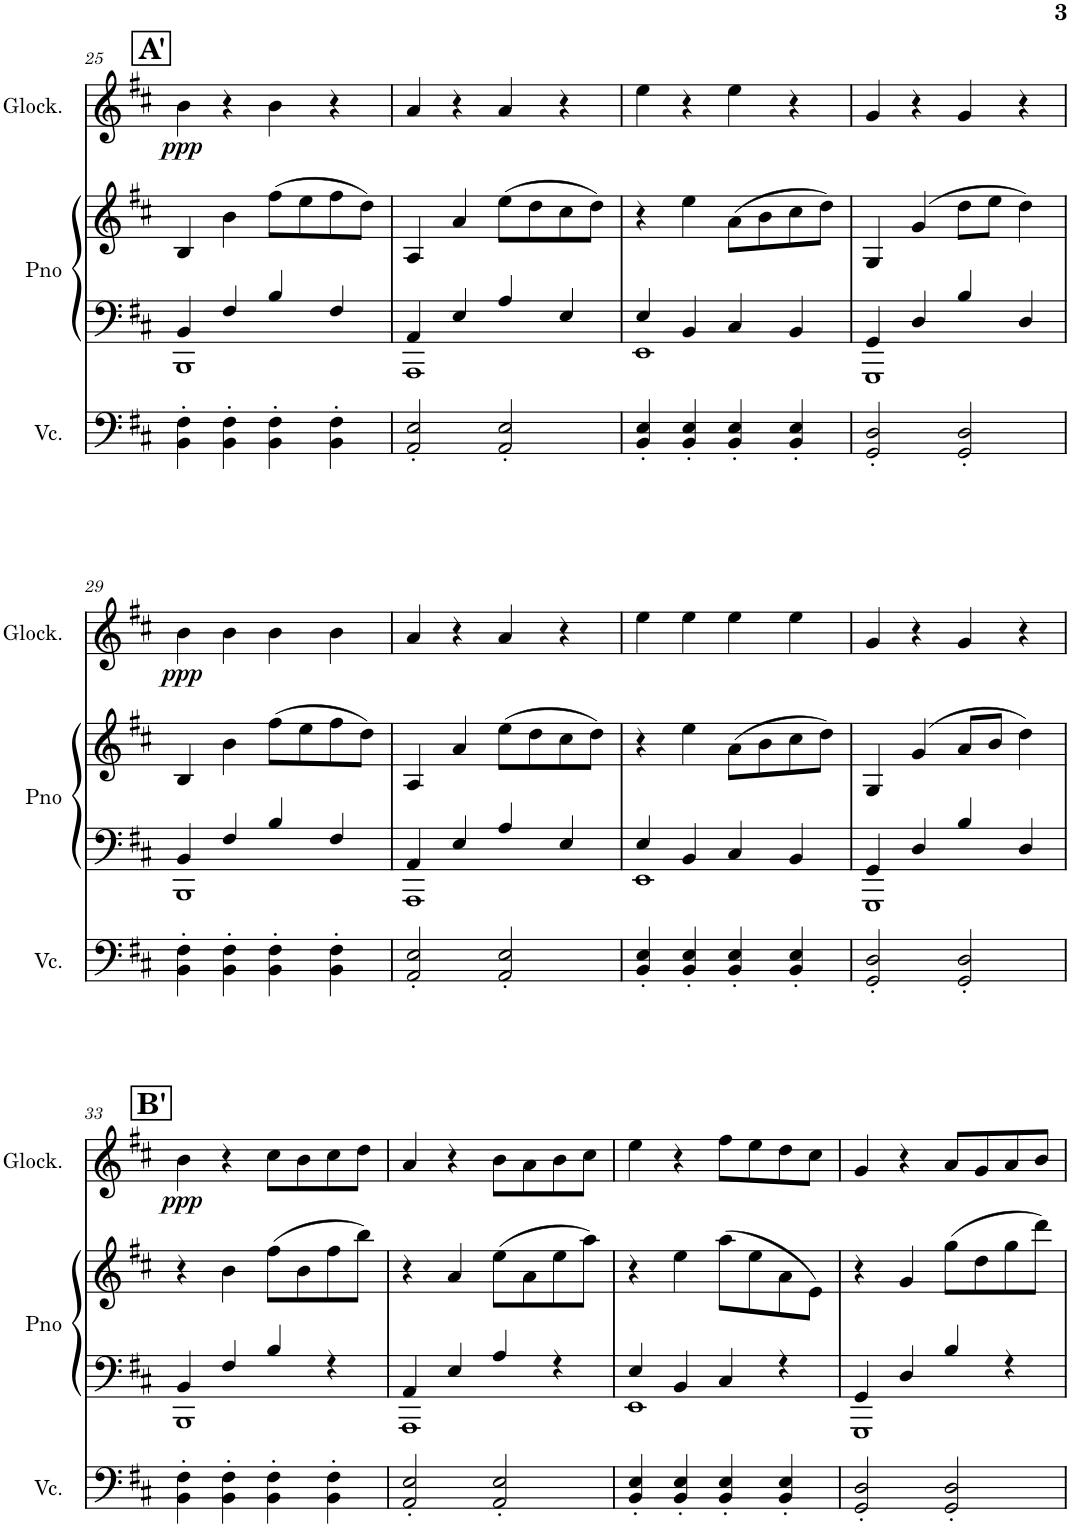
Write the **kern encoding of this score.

**kern	**kern	**kern	**kern	**dynam
*part3	*part2	*part2	*part1	*part1
*staff4	*staff3	*staff2	*staff1	*staff1
*I"Violoncelo	*I"Piano	*	*I"Glockenspiel	*
*I'Vc.	*I'Pno	*	*I'Glock.	*
!!LO:PB:g=z
*clefF4	*clefF4	*clefG2	*clefG2	*
*	*	*	*Trd-14c-24	*
*k[f#c#]	*k[f#c#]	*k[f#c#]	*k[f#c#]	*
*M4/4	*M4/4	*M4/4	*M4/4	*
!!LO:REH:place=s1:a:B:cj:fs=14:t=A'
=25	=25	=25	=25	=25
*	*^	*	*	*
!	!	!	!	!	!LO:DY:b
4BB\' 4F#\'	4BB/	1BBB	4B/	4b\	ppp
4BB\' 4F#\'	4F#/	.	4b\	4r	.
4BB\' 4F#\'	4B/	.	(8ff#\L	4b\	.
.	.	.	8ee\	.	.
4BB\' 4F#\'	4F#/	.	8ff#\	4r	.
.	.	.	8dd\J)	.	.
=26	=26	=26	=26	=26	=26
2AA/' 2E/'	4AA/	1AAA	4A/	4a/	.
.	4E/	.	4a/	4r	.
2AA/' 2E/'	4A/	.	(8ee\L	4a/	.
.	.	.	8dd\	.	.
.	4E/	.	8cc#\	4r	.
.	.	.	8dd\J)	.	.
=27	=27	=27	=27	=27	=27
4BB/' 4E/'	4E/	1EE	4r	4ee\	.
4BB/' 4E/'	4BB/	.	4ee\	4r	.
4BB/' 4E/'	4C#/	.	(8a\L	4ee\	.
.	.	.	8b\	.	.
4BB/' 4E/'	4BB/	.	8cc#\	4r	.
.	.	.	8dd\J)	.	.
=28	=28	=28	=28	=28	=28
2GG/' 2D/'	4GG/	1GGG	4G/	4g/	.
.	4D/	.	(4g/	4r	.
2GG/' 2D/'	4B/	.	8dd\L	4g/	.
.	.	.	8ee\J	.	.
.	4D/	.	4dd\)	4r	.
!!LO:LB:g=z
=29	=29	=29	=29	=29	=29
!	!	!	!	!	!LO:DY:b
4BB\' 4F#\'	4BB/	1BBB	4B/	4b\	ppp
4BB\' 4F#\'	4F#/	.	4b\	4b\	.
4BB\' 4F#\'	4B/	.	(8ff#\L	4b\	.
.	.	.	8ee\	.	.
4BB\' 4F#\'	4F#/	.	8ff#\	4b\	.
.	.	.	8dd\J)	.	.
=30	=30	=30	=30	=30	=30
2AA/' 2E/'	4AA/	1AAA	4A/	4a/	.
.	4E/	.	4a/	4r	.
2AA/' 2E/'	4A/	.	(8ee\L	4a/	.
.	.	.	8dd\	.	.
.	4E/	.	8cc#\	4r	.
.	.	.	8dd\J)	.	.
=31	=31	=31	=31	=31	=31
4BB/' 4E/'	4E/	1EE	4r	4ee\	.
4BB/' 4E/'	4BB/	.	4ee\	4ee\	.
4BB/' 4E/'	4C#/	.	(8a\L	4ee\	.
.	.	.	8b\	.	.
4BB/' 4E/'	4BB/	.	8cc#\	4ee\	.
.	.	.	8dd\J)	.	.
=32	=32	=32	=32	=32	=32
2GG/' 2D/'	4GG/	1GGG	4G/	4g/	.
.	4D/	.	(4g/	4r	.
2GG/' 2D/'	4B/	.	8a/L	4g/	.
.	.	.	8b/J	.	.
.	4D/	.	4dd\)	4r	.
!!LO:LB:g=z
!!LO:REH:place=s1:a:B:cj:fs=14:t=B'
=33	=33	=33	=33	=33	=33
!	!	!	!	!	!LO:DY:b
4BB\' 4F#\'	4BB/	1BBB	4r	4b\	ppp
4BB\' 4F#\'	4F#/	.	4b\	4r	.
4BB\' 4F#\'	4B/	.	(8ff#\L	8cc#\L	.
.	.	.	8b\	8b\	.
4BB\' 4F#\'	4r	.	8ff#\	8cc#\	.
.	.	.	8bb\J)	8dd\J	.
=34	=34	=34	=34	=34	=34
2AA/' 2E/'	4AA/	1AAA	4r	4a/	.
.	4E/	.	4a/	4r	.
2AA/' 2E/'	4A/	.	(8ee\L	8b\L	.
.	.	.	8a\	8a\	.
.	4r	.	8ee\	8b\	.
.	.	.	8aa\J)	8cc#\J	.
=35	=35	=35	=35	=35	=35
4BB/' 4E/'	4E/	1EE	4r	4ee\	.
4BB/' 4E/'	4BB/	.	4ee\	4r	.
4BB/' 4E/'	4C#/	.	(8aa\L	8ff#\L	.
.	.	.	8ee\	8ee\	.
4BB/' 4E/'	4r	.	8a\	8dd\	.
.	.	.	8e\J)	8cc#\J	.
=36	=36	=36	=36	=36	=36
2GG/' 2D/'	4GG/	1GGG	4r	4g/	.
.	4D/	.	4g/	4r	.
2GG/' 2D/'	4B/	.	(8gg\L	8a/L	.
.	.	.	8dd\	8g/	.
.	4r	.	8gg\	8a/	.
.	.	.	8ddd\J)	8b/J	.
*	*v	*v	*	*	*
=	=	=	=	=
*-	*-	*-	*-	*-
